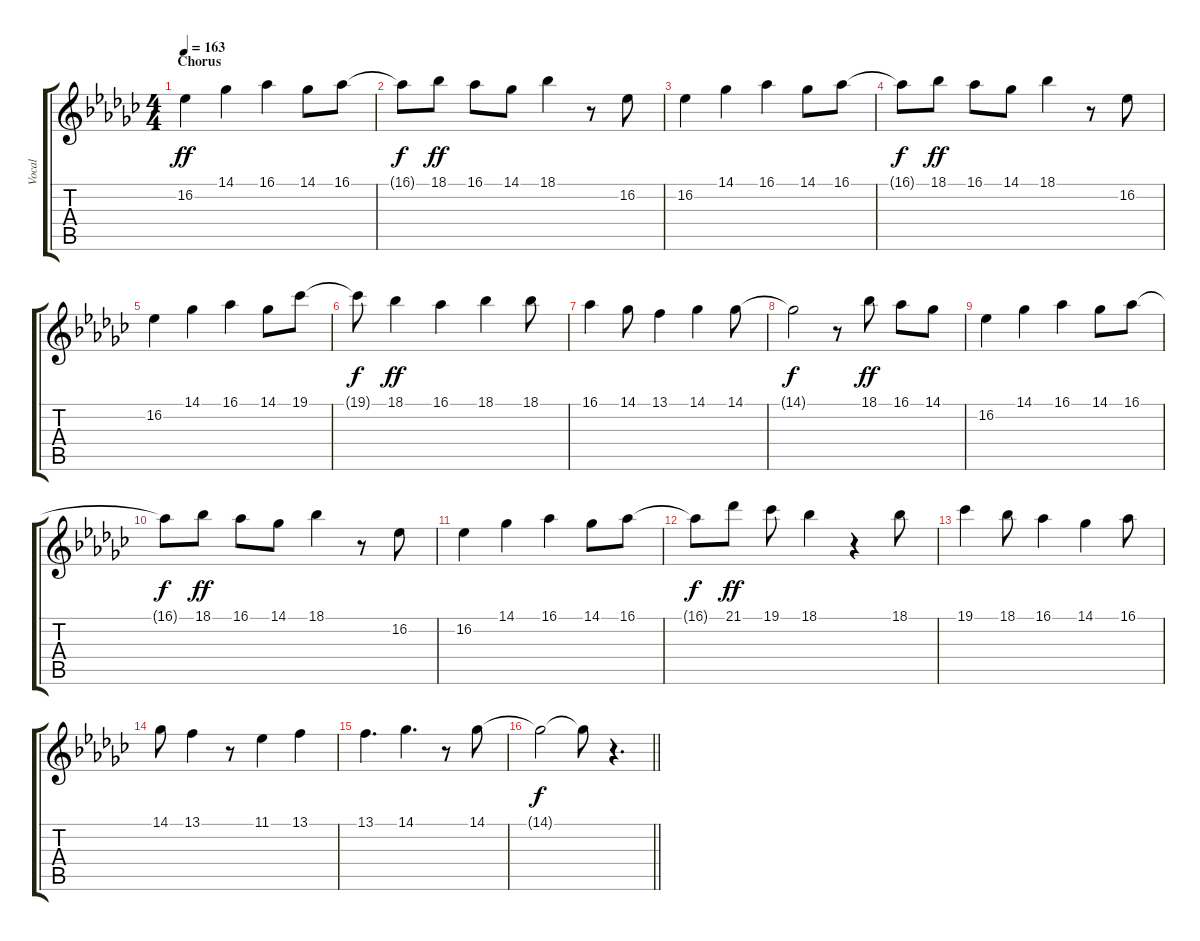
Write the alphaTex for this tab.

\track ("Vocal" "Vocal") {instrument baritonesax}
\staff {score tabs}
\tuning (E4 B3 G3 D3 A2 E2) {hide}
\ts (4 4)
\section ("" "Chorus")
\tempo 163
\clef g2
\ks gb
16.2.4{dy ff} 14.1.4 16.1.4 14.1.8 16.1.8 |
16.1{t}.8{dy f} 18.1.8{dy ff} 16.1.8 14.1.8 18.1.4 r.8 16.2.8 |
16.2.4 14.1.4 16.1.4 14.1.8 16.1.8 |
16.1{t}.8{dy f} 18.1.8{dy ff} 16.1.8 14.1.8 18.1.4 r.8 16.2.8 |
16.2.4 14.1.4 16.1.4 14.1.8 19.1.8 |
19.1{t}.8{dy f} 18.1.4{dy ff} 16.1.4 18.1.4 18.1.8 |
16.1.4 14.1.8 13.1.4 14.1.4 14.1.8 |
14.1{t}.2{dy f} r.8 18.1.8{dy ff} 16.1.8 14.1.8 |
16.2.4 14.1.4 16.1.4 14.1.8 16.1.8 |
16.1{t}.8{dy f} 18.1.8{dy ff} 16.1.8 14.1.8 18.1.4 r.8 16.2.8 |
16.2.4 14.1.4 16.1.4 14.1.8 16.1.8 |
16.1{t}.8{dy f} 21.1.8{dy ff} 19.1.8 18.1.4 r.4 18.1.8 |
19.1.4 18.1.8 16.1.4 14.1.4 16.1.8 |
14.1.8 13.1.4 r.8 11.1.4 13.1.4 |
13.1.4{d} 14.1.4{d} r.8 14.1.8 |
\barLineRight lightlight
14.1{t}.2{dy f} 14.1{t}.8 r.4{d}
